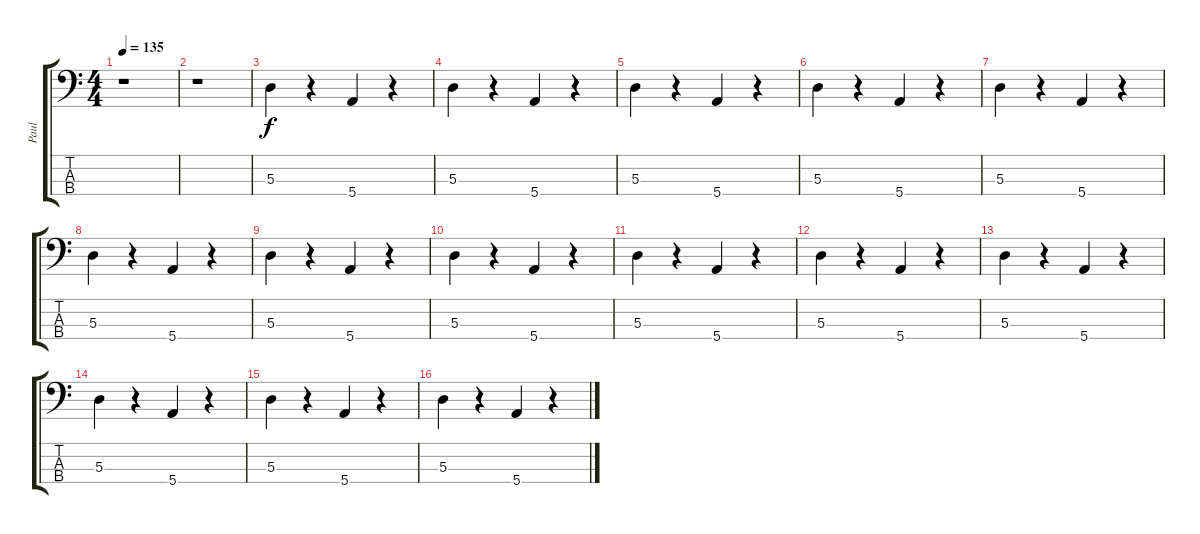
\track ("Paul" "Paul") {instrument electricbassfinger}
\staff {score tabs}
\tuning (G2 D2 A1 E1) {hide}
\ts (4 4)
\tempo 135
\clef f4
\ks c
r.1{dy f} |
r.1 |
5.3.4 r.4 5.4.4 r.4 |
5.3.4 r.4 5.4.4 r.4 |
5.3.4 r.4 5.4.4 r.4 |
5.3.4 r.4 5.4.4 r.4 |
5.3.4 r.4 5.4.4 r.4 |
5.3.4 r.4 5.4.4 r.4 |
5.3.4 r.4 5.4.4 r.4 |
5.3.4 r.4 5.4.4 r.4 |
5.3.4 r.4 5.4.4 r.4 |
5.3.4 r.4 5.4.4 r.4 |
5.3.4 r.4 5.4.4 r.4 |
5.3.4{volume 16} r.4 5.4.4 r.4 |
5.3.4{volume 15} r.4 5.4.4 r.4 |
5.3.4{volume 14} r.4 5.4.4 r.4
